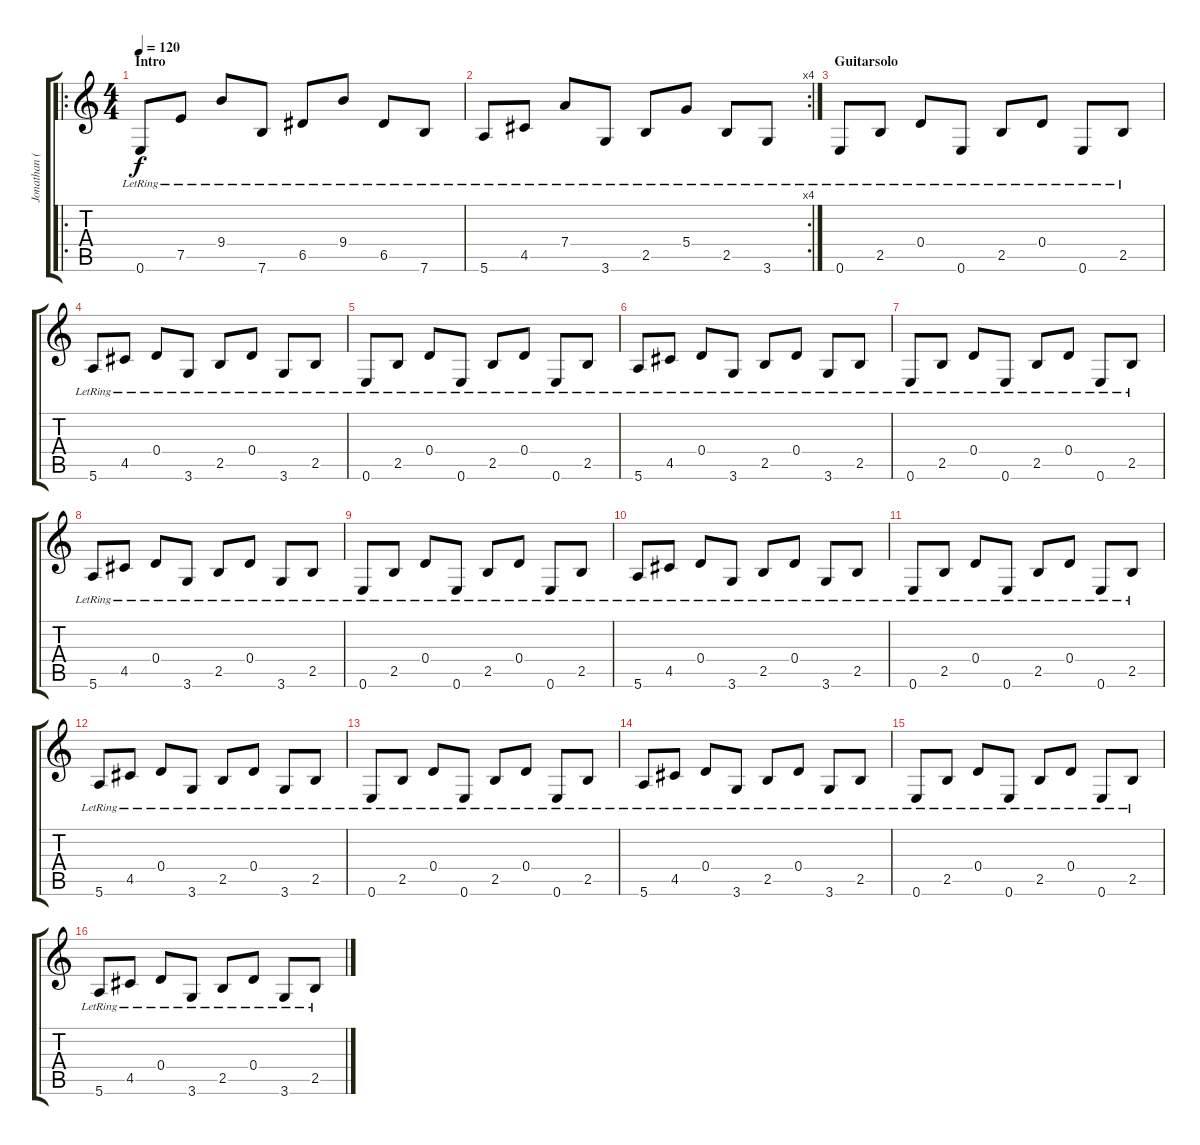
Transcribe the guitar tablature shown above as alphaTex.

\track ("Jonathan (clean)" "Jonathan (") {instrument electricguitarmuted}
\staff {score tabs}
\tuning (E4 B3 G3 D3 A2 E2) {hide}
\ro
\ts (4 4)
\section ("" "Intro")
\tempo 120
\clef g2
\ks c
0.6{lr}.8{dy f instrument electricguitarmuted} 7.5{lr}.8 9.4{lr}.8 7.6{lr}.8 6.5{lr}.8 9.4{lr}.8 6.5{lr}.8 7.6{lr}.8 |
\rc 4
5.6{lr}.8 4.5{lr}.8 7.4{lr}.8 3.6{lr}.8 2.5{lr}.8 5.4{lr}.8 2.5{lr}.8 3.6{lr}.8 |
\section ("" "Guitarsolo")
0.6{lr}.8 2.5{lr}.8 0.4{lr}.8 0.6{lr}.8 2.5{lr}.8 0.4{lr}.8 0.6{lr}.8 2.5{lr}.8 |
5.6{lr}.8 4.5{lr}.8 0.4{lr}.8 3.6{lr}.8 2.5{lr}.8 0.4{lr}.8 3.6{lr}.8 2.5{lr}.8 |
0.6{lr}.8 2.5{lr}.8 0.4{lr}.8 0.6{lr}.8 2.5{lr}.8 0.4{lr}.8 0.6{lr}.8 2.5{lr}.8 |
5.6{lr}.8 4.5{lr}.8 0.4{lr}.8 3.6{lr}.8 2.5{lr}.8 0.4{lr}.8 3.6{lr}.8 2.5{lr}.8 |
0.6{lr}.8 2.5{lr}.8 0.4{lr}.8 0.6{lr}.8 2.5{lr}.8 0.4{lr}.8 0.6{lr}.8 2.5{lr}.8 |
5.6{lr}.8 4.5{lr}.8 0.4{lr}.8 3.6{lr}.8 2.5{lr}.8 0.4{lr}.8 3.6{lr}.8 2.5{lr}.8 |
0.6{lr}.8 2.5{lr}.8 0.4{lr}.8 0.6{lr}.8 2.5{lr}.8 0.4{lr}.8 0.6{lr}.8 2.5{lr}.8 |
5.6{lr}.8 4.5{lr}.8 0.4{lr}.8 3.6{lr}.8 2.5{lr}.8 0.4{lr}.8 3.6{lr}.8 2.5{lr}.8 |
0.6{lr}.8 2.5{lr}.8 0.4{lr}.8 0.6{lr}.8 2.5{lr}.8 0.4{lr}.8 0.6{lr}.8 2.5{lr}.8 |
5.6{lr}.8 4.5{lr}.8 0.4{lr}.8 3.6{lr}.8 2.5{lr}.8 0.4{lr}.8 3.6{lr}.8 2.5{lr}.8 |
0.6{lr}.8 2.5{lr}.8 0.4{lr}.8 0.6{lr}.8 2.5{lr}.8 0.4{lr}.8 0.6{lr}.8 2.5{lr}.8 |
5.6{lr}.8 4.5{lr}.8 0.4{lr}.8 3.6{lr}.8 2.5{lr}.8 0.4{lr}.8 3.6{lr}.8 2.5{lr}.8 |
0.6{lr}.8 2.5{lr}.8 0.4{lr}.8 0.6{lr}.8 2.5{lr}.8 0.4{lr}.8 0.6{lr}.8 2.5{lr}.8 |
5.6{lr}.8 4.5{lr}.8 0.4{lr}.8 3.6{lr}.8 2.5{lr}.8 0.4{lr}.8 3.6{lr}.8 2.5{lr}.8
